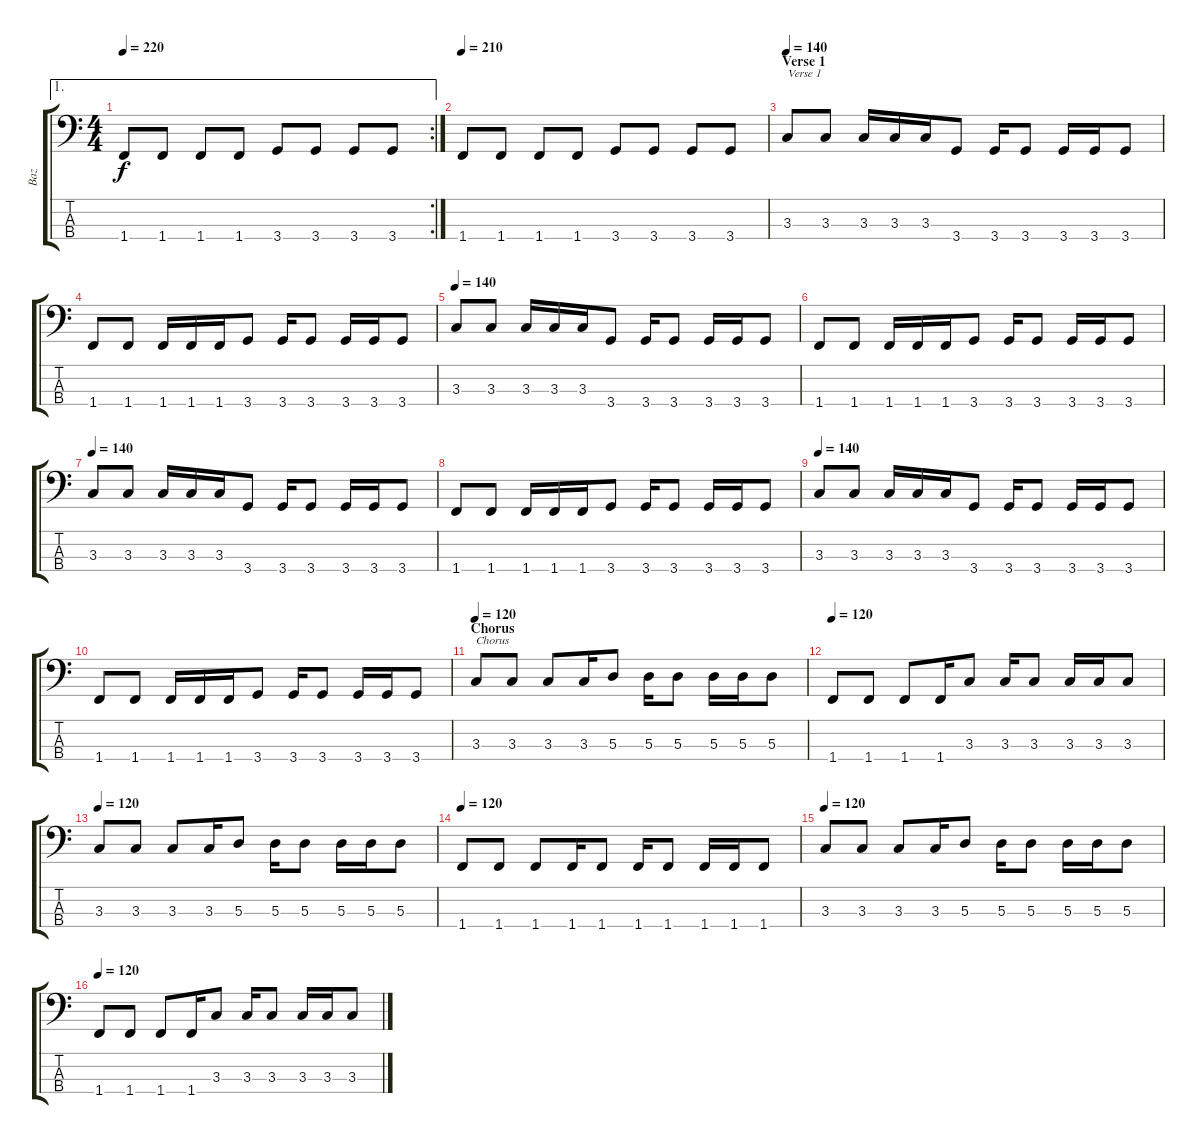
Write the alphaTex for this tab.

\track ("Baz" "Baz") {instrument electricbassfinger}
\staff {score tabs}
\tuning (G2 D2 A1 E1) {hide}
\ae 1
\rc 2
\ts (4 4)
\tempo 220
\clef f4
\ks c
1.4.8{dy f} 1.4.8 1.4.8 1.4.8 3.4.8 3.4.8 3.4.8 3.4.8 |
\tempo 210
1.4.8 1.4.8 1.4.8 1.4.8 3.4.8 3.4.8 3.4.8 3.4.8 |
\section ("" "Verse 1")
\tempo 140
3.3.8{txt "Verse 1" volume 10} 3.3.8 3.3.16 3.3.16 3.3.16 3.4.8 3.4.16 3.4.8 3.4.16 3.4.16 3.4.8 |
1.4.8 1.4.8 1.4.16 1.4.16 1.4.16 3.4.8 3.4.16 3.4.8 3.4.16 3.4.16 3.4.8 |
\tempo 140
3.3.8{volume 10} 3.3.8 3.3.16 3.3.16 3.3.16 3.4.8 3.4.16 3.4.8 3.4.16 3.4.16 3.4.8 |
1.4.8 1.4.8 1.4.16 1.4.16 1.4.16 3.4.8 3.4.16 3.4.8 3.4.16 3.4.16 3.4.8 |
\tempo 140
3.3.8{volume 10} 3.3.8 3.3.16 3.3.16 3.3.16 3.4.8 3.4.16 3.4.8 3.4.16 3.4.16 3.4.8 |
1.4.8 1.4.8 1.4.16 1.4.16 1.4.16 3.4.8 3.4.16 3.4.8 3.4.16 3.4.16 3.4.8 |
\tempo 140
3.3.8{volume 10} 3.3.8 3.3.16 3.3.16 3.3.16 3.4.8 3.4.16 3.4.8 3.4.16 3.4.16 3.4.8 |
1.4.8 1.4.8 1.4.16 1.4.16 1.4.16 3.4.8 3.4.16 3.4.8 3.4.16 3.4.16 3.4.8 |
\section ("" "Chorus")
\tempo 140
\tempo 120
3.3.8{txt "Chorus" volume 10} 3.3.8 3.3.8 3.3.16 5.3.8 5.3.16 5.3.8 5.3.16 5.3.16 5.3.8 |
\tempo 120
1.4.8 1.4.8 1.4.8 1.4.16 3.3.8 3.3.16 3.3.8 3.3.16 3.3.16 3.3.8 |
\tempo 120
3.3.8{volume 10} 3.3.8 3.3.8 3.3.16 5.3.8 5.3.16 5.3.8 5.3.16 5.3.16 5.3.8 |
\tempo 120
1.4.8 1.4.8 1.4.8 1.4.16 1.4.8 1.4.16 1.4.8 1.4.16 1.4.16 1.4.8 |
\tempo 120
3.3.8{volume 10} 3.3.8 3.3.8 3.3.16 5.3.8 5.3.16 5.3.8 5.3.16 5.3.16 5.3.8 |
\tempo 120
1.4.8 1.4.8 1.4.8 1.4.16 3.3.8 3.3.16 3.3.8 3.3.16 3.3.16 3.3.8
